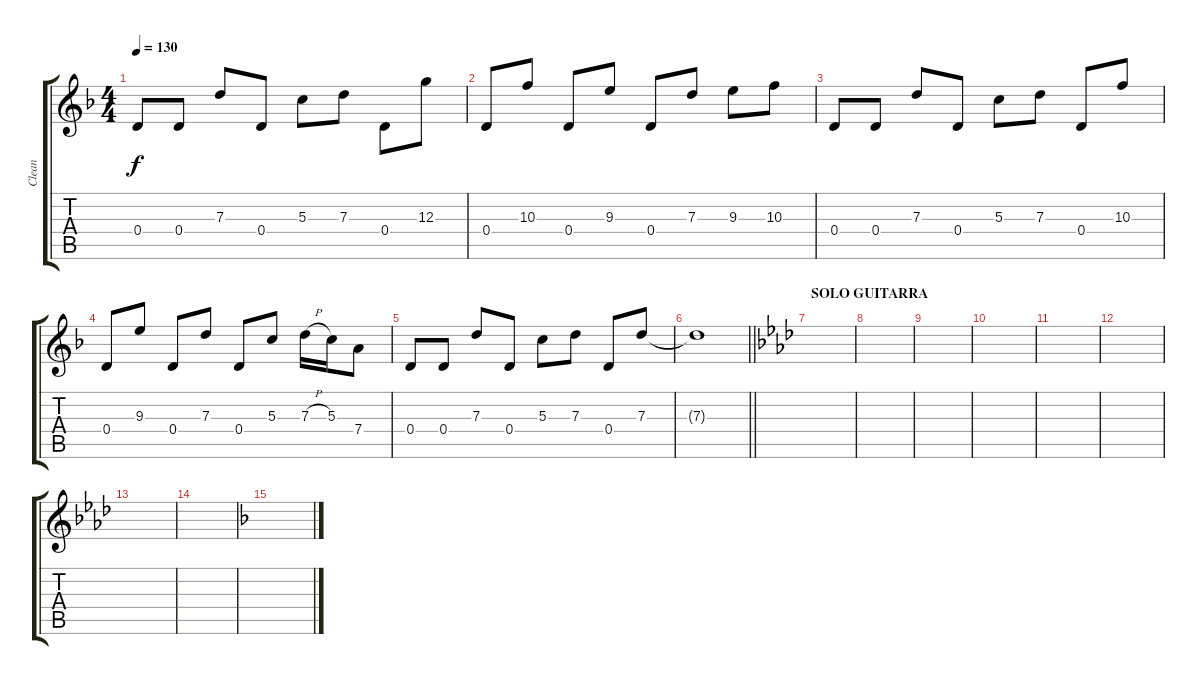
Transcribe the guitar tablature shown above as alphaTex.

\track ("Clean" "Clean") {instrument acousticguitarsteel}
\staff {score tabs}
\tuning (E4 B3 G3 D3 A2 E2) {hide}
\ts (4 4)
\tempo 130
\clef g2
\ks dminor
0.4.8{dy f} 0.4.8 7.3.8 0.4.8 5.3.8 7.3.8 0.4.8 12.3.8 |
0.4.8 10.3.8 0.4.8 9.3.8 0.4.8 7.3.8 9.3.8 10.3.8 |
0.4.8 0.4.8 7.3.8 0.4.8 5.3.8 7.3.8 0.4.8 10.3.8 |
0.4.8 9.3.8 0.4.8 7.3.8 0.4.8 5.3.8 7.3{h}.16 5.3.16 7.4.8 |
0.4.8 0.4.8 7.3.8 0.4.8 5.3.8 7.3.8 0.4.8 7.3.8 |
\barLineRight lightlight
7.3{t}.1 |
\section ("" "SOLO GUITARRA")
\ks fminor
|
|
|
|
|
|
|
|
\ks dminor
